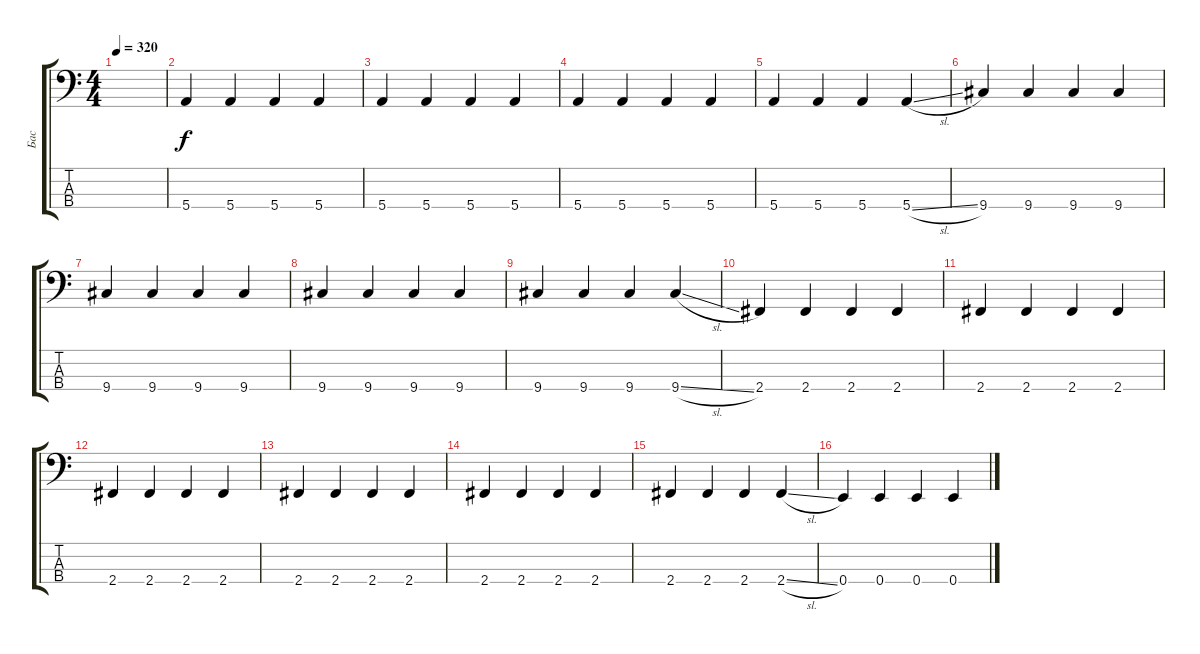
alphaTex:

\track ("Бас" "Бас") {instrument acousticbass}
\staff {score tabs}
\tuning (G2 D2 A1 E1) {hide}
\ts (4 4)
\tempo 320
\clef f4
\ks c
|
5.4.4 5.4.4 5.4.4 5.4.4 |
5.4.4 5.4.4 5.4.4 5.4.4 |
5.4.4 5.4.4 5.4.4 5.4.4 |
5.4.4 5.4.4 5.4.4 5.4{sl}.4 |
9.4.4 9.4.4 9.4.4 9.4.4 |
9.4.4 9.4.4 9.4.4 9.4.4 |
9.4.4 9.4.4 9.4.4 9.4.4 |
9.4.4 9.4.4 9.4.4 9.4{sl}.4 |
2.4.4 2.4.4 2.4.4 2.4.4 |
2.4.4 2.4.4 2.4.4 2.4.4 |
2.4.4 2.4.4 2.4.4 2.4.4 |
2.4.4 2.4.4 2.4.4 2.4.4 |
2.4.4 2.4.4 2.4.4 2.4.4 |
2.4.4 2.4.4 2.4.4 2.4{sl}.4 |
0.4.4 0.4.4 0.4.4 0.4.4
